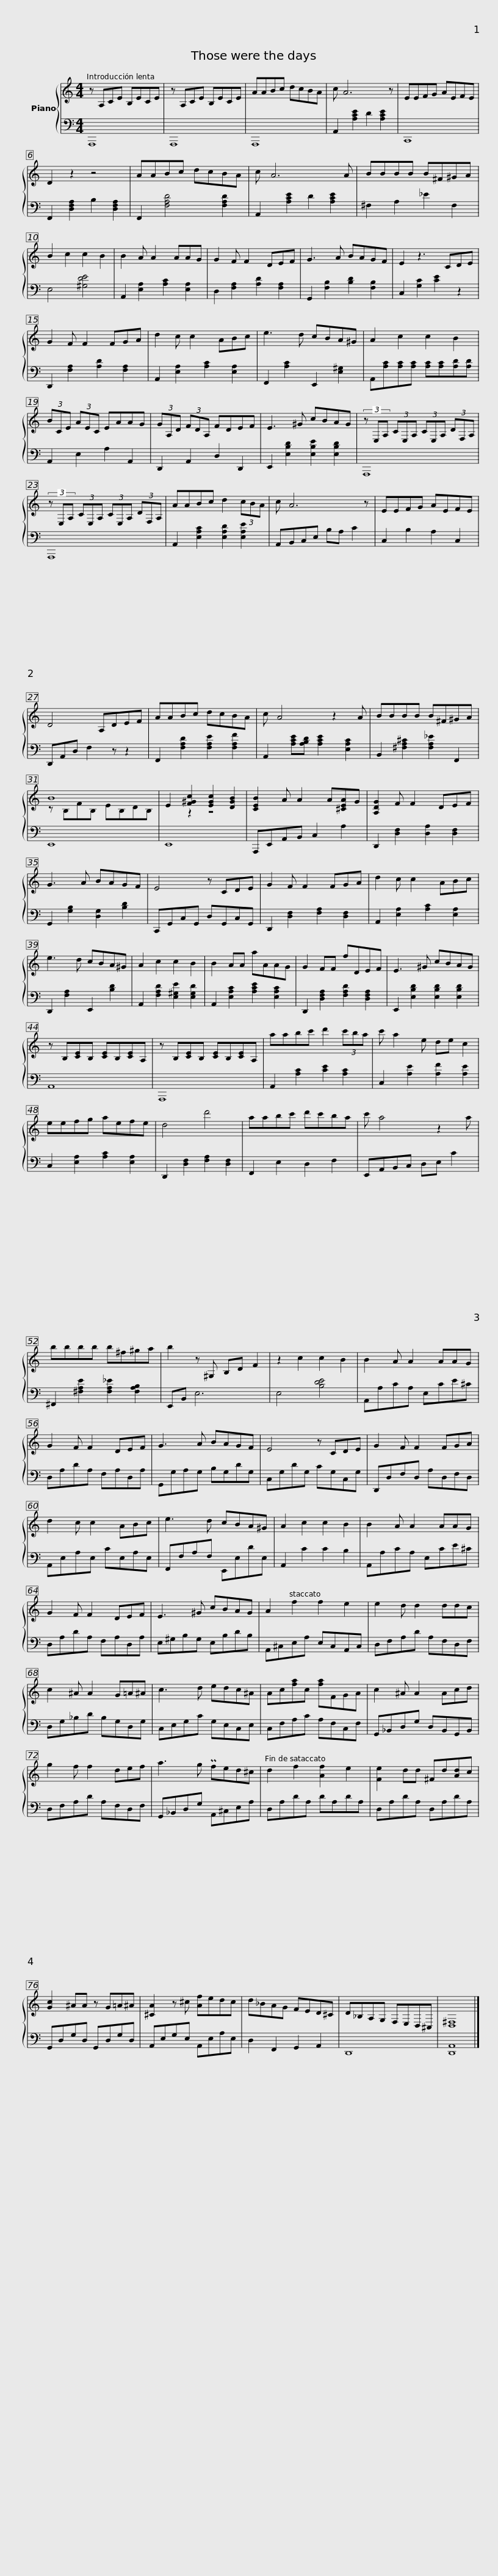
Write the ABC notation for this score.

X:1
%%score { ( 1 3 ) | 2 }
L:1/8
M:4/4
I:linebreak $
K:C
V:1 treble
V:3 treble
V:2 bass
V:1
 z A,CE B,ECE | z A,CE B,ECE | AABc dcBA | c A6 z | EEFG AEFE | %5
 D2 z2 z4 |$ AABc dcBA | c A6 A | BBBB B^F^GA | B2 c2 c2 B2 | %10
 B2 A A2 AAG | G2 F F2 DEF |$ G3 A BAGF | E2 z3 CDE | G2 F F2 FGA | %15
 d2 c c2 ABc | e3 d cBA^G |$ A2 c2 c2 B2 | (3BCE (3AEC EAAG | (3GA,D (3FDA, FDEF | %20
 E3 ^G cBAG |$ (3z E,A, (3CE,A, (3CE,A, (3DF,A, | (3z E,A, (3CE,A, (3CE,A, (3DF,A, | AABc d2 (3cBA |$ c A6 z | %25
 EEFG AEFE | D4 A,DEF | AABc dcBA | c A4 z2 A |$ BBBB B^F^GA | %30
 B8 | E2 [F^Gc]2 [EGc]2 [DGB]2 | [CEB]2 A A2 A[^CEA]G | [A,DG]2 F F2 DEF |$ G3 A BAGF | %35
 E4 z CDE | G2 F F2 FGA | d2 c c2 ABc | e3 d cBA^G | A2 c2 c2 B2 |$ %40
 B2 AA aAAG | G2 FF fDEF | E3 ^G cBAG | z B,[CE]B, [CE]B,[CE]A, | z B,[CE]B, [CE]B,[CE]A, |$ %45
 aabc' d'2 (3c'ba | c' a2 e de c2 | eefg aefe | d4 d'4 | aabc' d'c'ba |$ %50
 c' a4 z2 a | bbbb b^f^ga | b2 z ^G, B,D F2 | z2 c2 c2 B2 | B2 A A2 AAG |$ %55
 G2 F F2 DEF | G3 A BAGF | E4 z CDE | G2 F F2 FGA | d2 c c2 ABc |$ %60
 e3 d cBA^G | A2 c2 c2 B2 | B2 A A2 AAG | G2 F F2 DEF | E3 ^G cBAG |$ %65
 A2 f2 f2 e2 | e2 d d2 ddc | c2 ^A A2 G=A^A | c3 d edc^A | Ac[fa]c [fa]FGA |$ %70
 c2 ^A A2 Acd | g2 f f2 def | a3 g Pfed^c | d2 f2 [Af]2 e2 | [Fe]2 dd ^Fd[Ad]c |$ %75
 [Gc]2 ^AA z G=A^A | [^CA]2 z ^c [Af]edc | d_BAG FED^C | D_B,A,G, F,E,D,^C, | [D,^F,]8 |] %80
V:2
 A,,,8 | A,,,8 | A,,,8 | A,,2 [A,CE]2 D2 [A,CE]2 | C,,8 | %5
 F,,2 [D,F,A,]2 B,2 [D,F,A,]2 |$ F,,2 [F,A,D]4 [F,A,D]2 | A,,2 [A,CE]2 D2 [A,CE]2 | ^F,2 A,2 _E2 F,2 | E,4 [^G,DE]4 | %10
 A,,2 [E,A,]2 [A,C]2 [E,A,]2 | D,2 [F,A,]2 [A,D]2 [F,A,]2 |$ G,,2 [F,B,]2 [B,D]2 [F,B,]2 | C,2 [G,C]2 [CE]2 z2 | D,,2 [F,A,]2 [A,D]2 [F,A,]2 | %15
 A,,2 [E,A,]2 [A,C]2 [E,A,]2 | F,,2 [A,C]2 E,,2 [E,^G,]2 |$ A,,[A,C][A,C][A,C] [A,C][A,C][A,D][A,D] | A,,2 E,2 A,2 A,,2 | D,,2 A,,2 D,2 D,,2 | %20
 E,,2 [E,B,D]2 [E,B,E]2 [E,B,D]2 |$ A,,,8 | A,,,8 | A,,2 [E,A,C]2 [E,A,D]2 [E,A,E]2 |$ A,,B,,C,E, B,A, C2 | %25
 C,2 B,2 A,2 C,2 | D,,A,,D, F,2 z z2 | F,,2 [F,A,D]2 [F,A,E]2 [F,A,F]2 | A,,2 [A,CE][A,B,D] [A,CE]2 [E,A,C]2 |$ B,,2 [^F,A,^C]2 [F,A,_E]2 F,,2 | %30
 E,,8 | E,,8 | A,,,E,,A,,B,, C,2 A,2 | D,,2 [D,F,]2 [D,A,]2 [D,F,]2 |$ G,,2 [G,B,]2 [D,G,]2 [B,D]2 | %35
 C,,G,,C,G,, D,G,,C,G,, | D,,2 [D,F,]2 [F,A,]2 [D,F,]2 | A,,2 [E,A,]2 [A,C]2 [E,A,]2 | D,,2 [F,A,]2 E,,2 [B,D]2 | A,,2 [F,A,D]2 [E,^G,E]2 [E,G,D]2 |$ %40
 A,,2 [E,A,C]2 [A,CE]2 [E,A,C]2 | D,,2 [D,F,A,]2 [F,A,D]2 [D,F,A,]2 | E,,2 [E,B,D]2 [E,B,D]2 [E,B,D]2 | A,,8 | A,,,8 |$ %45
 A,,2 [A,C]2 [CE]2 [A,C]2 | C,2 [A,E]2 [A,F]2 [A,E]2 | C,2 [E,A,]2 [A,C]2 [E,A,]2 | D,,2 [D,F,]2 [F,A,]2 [D,F,]2 | F,,2 E,2 D,2 F,2 |$ %50
 E,,A,,B,,C, D,E, C2 | ^F,,2 [^F,A,E]2 [F,A,_E]2 [F,A,B,]2 | E,,B,, E,6 | E,4 [B,DE]4 | A,,A,CA, E,CE^C |$ %55
 D,A,DA, F,A,D,A, | G,,G,A,G, B,G,DG, | C,G,DG, CG,C,G, | D,,D,F,D, A,D,F,D, | A,,E,A,E, CE,A,E, |$ %60
 F,,F,A,F, E,,E,DE, | A,,2 C2 C2 B,2 | A,,A,CA, E,CE^C | D,A,DA, F,A,D,A, | E,^G,B,G, E,B,DB, |$ %65
 A,,^C,E,A, E,C,A,,C, | D,F,A,D A,F,D,F, | D,G,_B,D B,G,D,G, | C,E,G,C G,E,C,E, | C,F,A,C A,F,C,F, |$ %70
 G,,_B,,D,G, D,B,,G,,B,, | D,F,A,D A,F,D,F, | G,,_B,,D,G, A,,^C,E,A, | D,A,DA, DA,DA, | D,A,DA, D,A,DA, |$ %75
 G,,D,G,D, G,,D,G,D, | A,,E,G,E, A,,E,A,E, | D,2 F,,2 G,,2 A,,2 | D,,8 | [D,,A,,]8 |] %80
V:3
 x8 | x8 | x8 | x8 | x8 | %5
 x8 |$ x8 | x8 | x8 | x8 | %10
 x8 | x8 |$ x8 | x8 | x8 | %15
 x8 | x8 |$ x8 | x8 | x8 | %20
 x8 |$ x8 | x8 | x8 |$ x8 | %25
 x8 | x8 | x8 | x8 |$ x8 | %30
 z B,FB, EB,DB, | x2 z2 z4 | x8 | x8 |$ x8 | %35
 x8 | x8 | x8 | x8 | x8 |$ %40
 x8 | x8 | x8 | x8 | x8 |$ %45
 x8 | x8 | x8 | x8 | x8 |$ %50
 x8 | x8 | x8 | x8 | x8 |$ %55
 x8 | x8 | x8 | x8 | x8 |$ %60
 x8 | x8 | x8 | x8 | x8 |$ %65
 x8 | x8 | x8 | x8 | x8 |$ %70
 x8 | x8 | x8 | x8 | x8 |$ %75
 x8 | x8 | x8 | x8 | x8 |] %80
